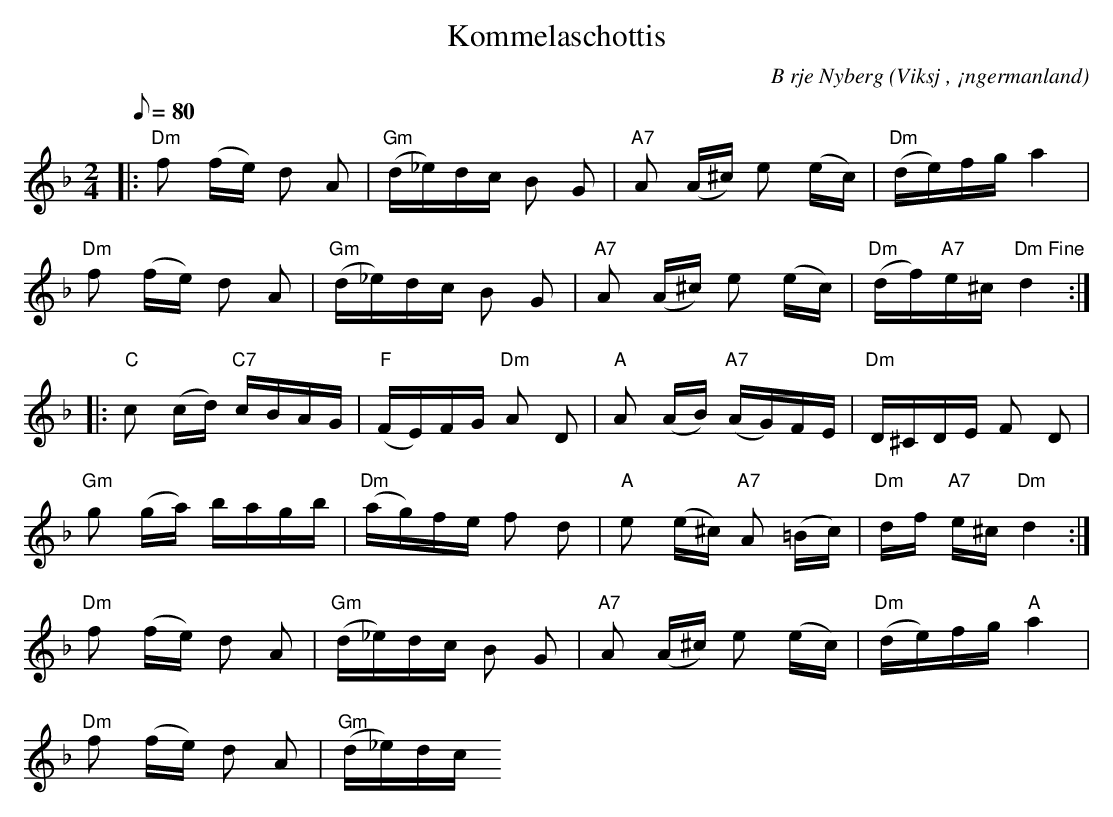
X:1
T:Kommelaschottis
C:B rje Nyberg
O:Viksj , ¡ngermanland
M:2/4
L:1/8
Q:80
K:Dm
|: "Dm"f (f/2e/2) d A | "Gm"(d/2_e/2)d/2c/2 B G | "A7"A (A/2^c/2) e (e/2c/2) |"Dm"(d/2e/2)f/2g/2 a2 |
"Dm"f (f/2e/2) d A | "Gm" (d/2_e/2)d/2c/2 B G | "A7"A (A/2^c/2) e (e/2c/2) | "Dm"(d/2f/2)"A7"e/2^c/2 "Dm Fine"d2::
"C"c (c/2d/2) "C7"c/2B/2A/2G/2 | "F"(F/2E/2)F/2G/2 "Dm"A D | "A"A (A/2B/2) "A7"(A/2G/2)F/2E/2 | "Dm"D/2^C/2D/2E/2 F D |
"Gm"g (g/2a/2) b/2a/2g/2b/2 | "Dm"(a/2g/2)f/2e/2 f d | "A"e (e/2^c/2) "A7"A (=B/2c/2) | "Dm"d/2f/2 "A7"e/2^c/2 "Dm"d2:|
"Dm"f (f/2e/2) d A | "Gm"(d/2_e/2)d/2c/2 B G | "A7"A (A/2^c/2) e (e/2c/2) | "Dm"(d/2e/2)f/2g/2 "A"a2 |
"Dm"f (f/2e/2) d A | "Gm"(d/2_e/2)d/2c/2
